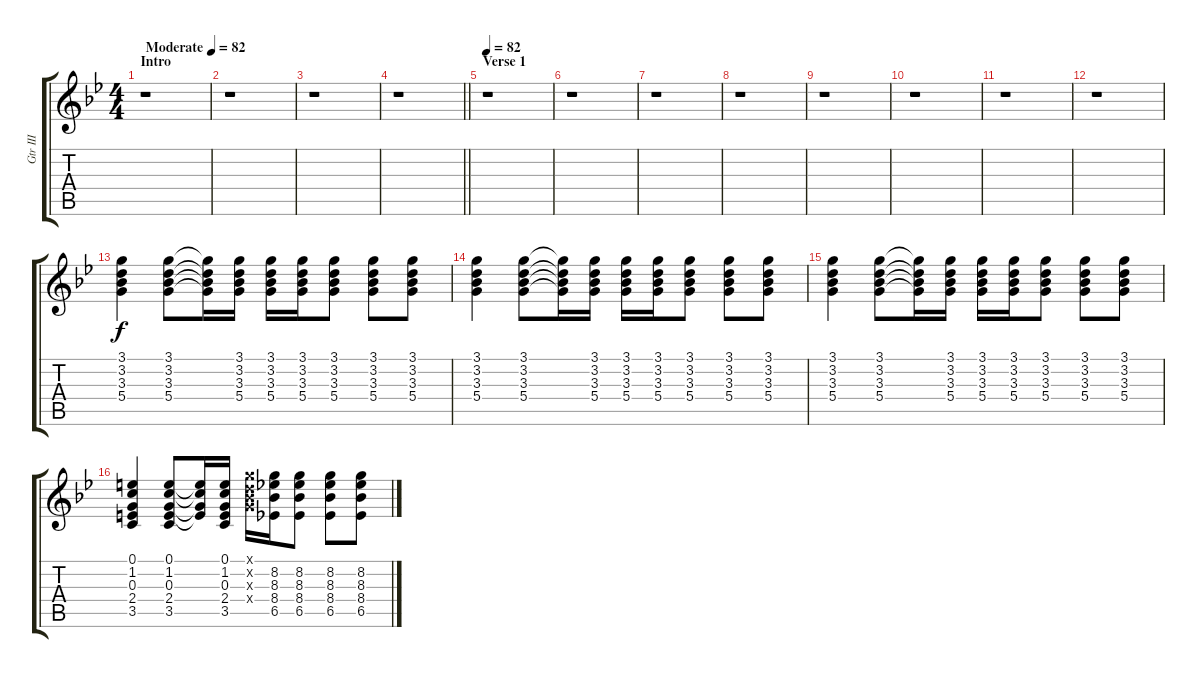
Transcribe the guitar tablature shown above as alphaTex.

\track ("Gtr III " "Gtr III ") {instrument acousticguitarsteel}
\staff {score tabs}
\tuning (E4 B3 G3 D3 A2 E2) {hide}
\ts (4 4)
\section ("" "Intro")
\tempo (82 "Moderate")
\tempo 74
\tempo (82 "Moderate")
\clef g2
\ks gminor
r.1{dy f instrument acousticguitarsteel} |
r.1 |
r.1 |
\barLineRight lightlight
r.1 |
\section ("" "Verse 1")
\tempo 82
r.1 |
r.1 |
r.1 |
r.1 |
r.1 |
r.1 |
r.1 |
r.1 |
(3.1 3.2 3.3 5.4).4 (3.1 3.2 3.3 5.4).8 (3.1{t} 3.2{t} 3.3{t} 5.4{t}).16 (3.1 3.2 3.3 5.4).16 (3.1 3.2 3.3 5.4).16 (3.1 3.2 3.3 5.4).16 (3.1 3.2 3.3 5.4).8 (3.1 3.2 3.3 5.4).8 (3.1 3.2 3.3 5.4).8 |
(3.1 3.2 3.3 5.4).4 (3.1 3.2 3.3 5.4).8 (3.1{t} 3.2{t} 3.3{t} 5.4{t}).16 (3.1 3.2 3.3 5.4).16 (3.1 3.2 3.3 5.4).16 (3.1 3.2 3.3 5.4).16 (3.1 3.2 3.3 5.4).8 (3.1 3.2 3.3 5.4).8 (3.1 3.2 3.3 5.4).8 |
(3.1 3.2 3.3 5.4).4 (3.1 3.2 3.3 5.4).8 (3.1{t} 3.2{t} 3.3{t} 5.4{t}).16 (3.1 3.2 3.3 5.4).16 (3.1 3.2 3.3 5.4).16 (3.1 3.2 3.3 5.4).16 (3.1 3.2 3.3 5.4).8 (3.1 3.2 3.3 5.4).8 (3.1 3.2 3.3 5.4).8 |
(0.1 1.2 0.3 2.4 3.5).4 (0.1 1.2 0.3 2.4 3.5).8 (0.1{t} 1.2{t} 0.3{t} 2.4{t}).16 (0.1 1.2 0.3 2.4 3.5).16 (3.1{x} 3.2{x} 3.3{x} 5.4{x}).16 (8.2 8.3 8.4 6.5).16 (8.2 8.3 8.4 6.5).8 (8.2 8.3 8.4 6.5).8 (8.2 8.3 8.4 6.5).8
